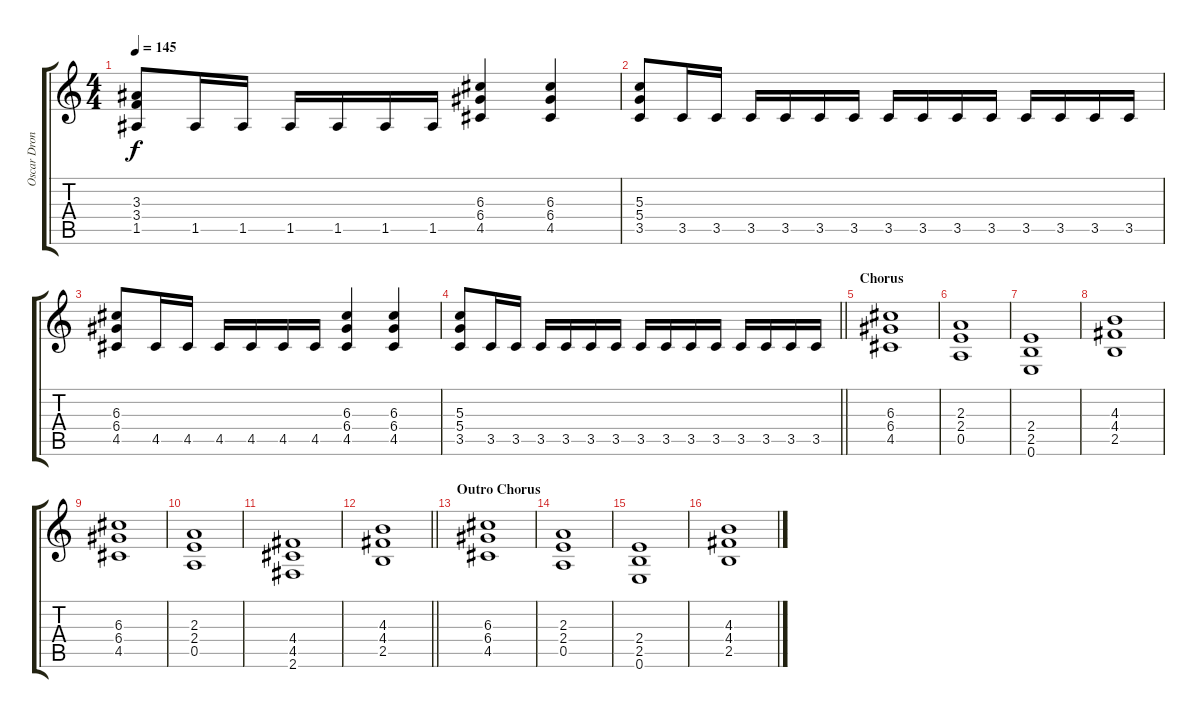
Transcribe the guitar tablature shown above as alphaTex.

\track ("Oscar Dronjak (Rhythm Guitar)" "Oscar Dron") {instrument distortionguitar}
\staff {score tabs}
\tuning (E4 B3 G3 D3 A2 E2) {hide}
\ts (4 4)
\tempo 145
\clef g2
\ks c
(3.3 3.4 1.5).8{dy f} 1.5.16 1.5.16 1.5.16 1.5.16 1.5.16 1.5.16 (6.3 6.4 4.5).4 (6.3 6.4 4.5).4 |
(5.3 5.4 3.5).8 3.5.16 3.5.16 3.5.16 3.5.16 3.5.16 3.5.16 3.5.16 3.5.16 3.5.16 3.5.16 3.5.16 3.5.16 3.5.16 3.5.16 |
(6.3 6.4 4.5).8 4.5.16 4.5.16 4.5.16 4.5.16 4.5.16 4.5.16 (6.3 6.4 4.5).4 (6.3 6.4 4.5).4 |
\barLineRight lightlight
(5.3 5.4 3.5).8 3.5.16 3.5.16 3.5.16 3.5.16 3.5.16 3.5.16 3.5.16 3.5.16 3.5.16 3.5.16 3.5.16 3.5.16 3.5.16 3.5.16 |
\section ("" "Chorus")
(6.3 6.4 4.5).1 |
(2.3 2.4 0.5).1 |
(2.4 2.5 0.6).1 |
(4.3 4.4 2.5).1 |
(6.3 6.4 4.5).1 |
(2.3 2.4 0.5).1 |
(4.4 4.5 2.6).1 |
\barLineRight lightlight
(4.3 4.4 2.5).1 |
\section ("" "Outro Chorus")
(6.3 6.4 4.5).1 |
(2.3 2.4 0.5).1 |
(2.4 2.5 0.6).1 |
(4.3 4.4 2.5).1
